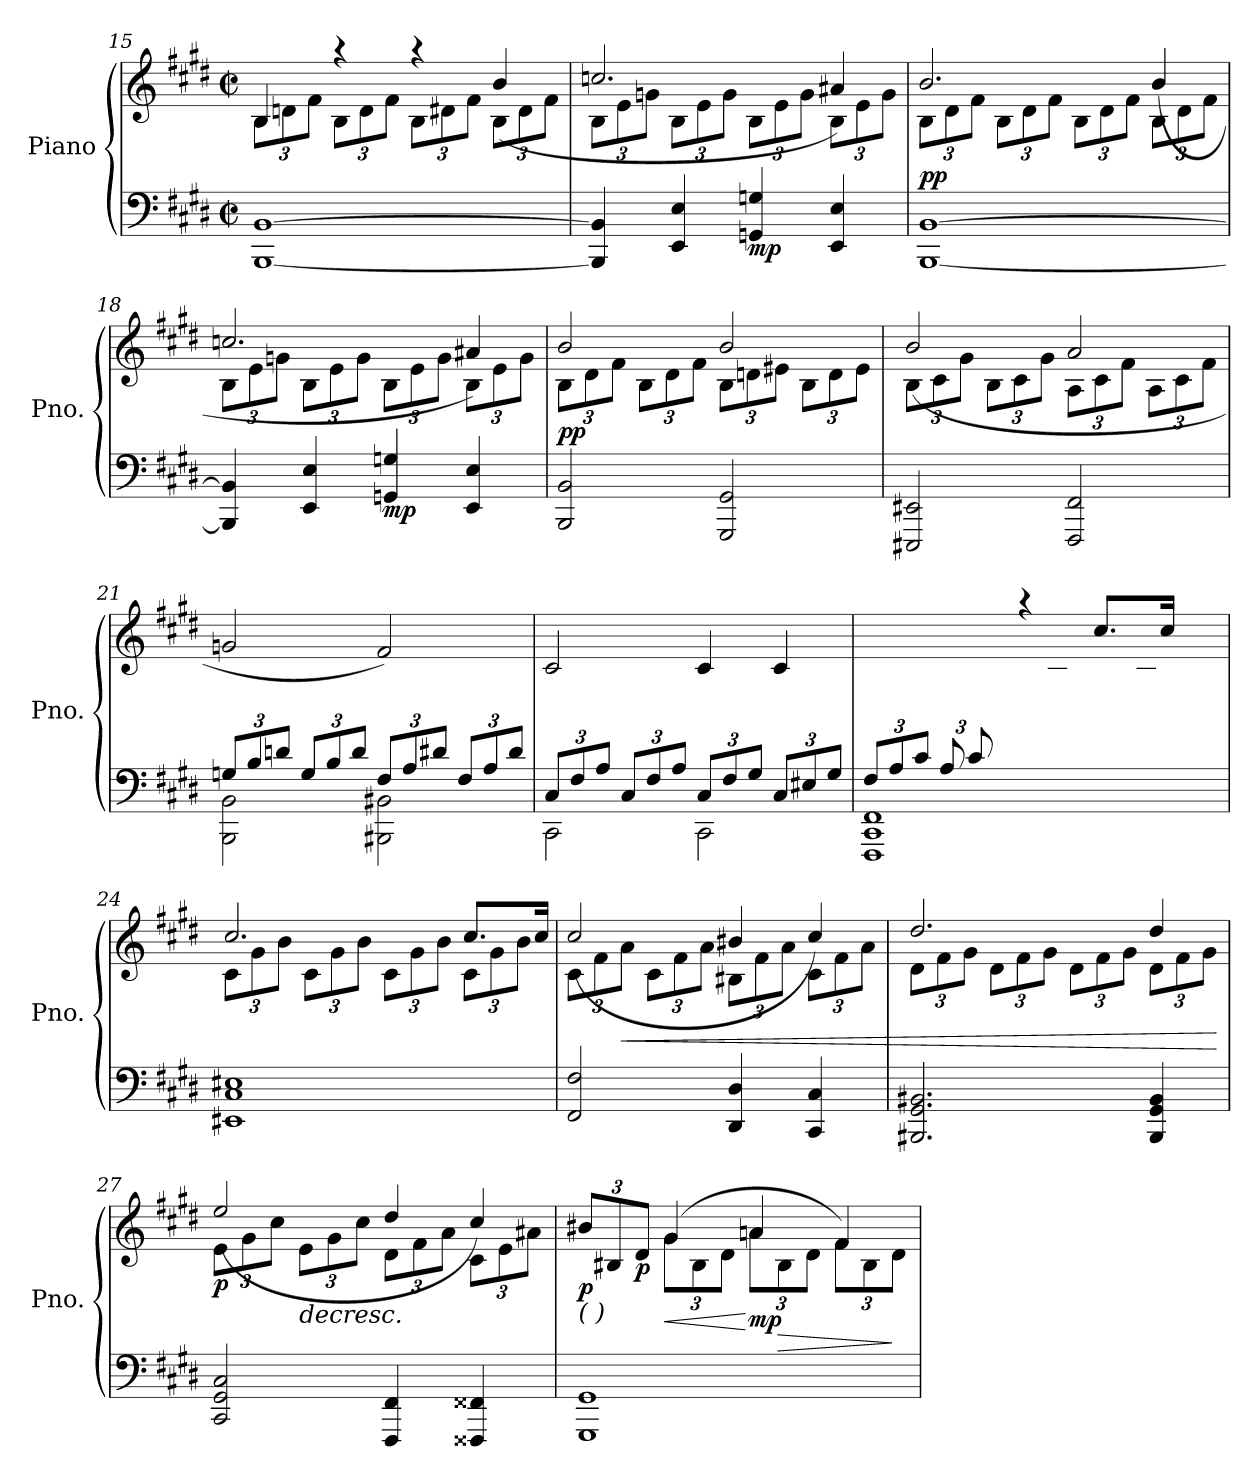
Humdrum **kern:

**kern	**kern	**dynam
*part1	*part1	*part1
*staff2	*staff1	*staff1/2
*I"Piano	*	*
*I'Pno.	*	*
!!LO:LB:g=z
*clefF4	*clefG2	*
*k[f#c#g#d#]	*k[f#c#g#d#]	*
*M2/2	*M2/2	*
*met(c|)	*met(c|)	*
*	*Xbrackettup	*
=15	=15	=15
*	*^	*
[1BBB [1BB	12B\L	4B/	.
.	12dn\	.	.
.	12f#\J	.	.
.	12B\L	4raa	.
.	12d\	.	.
.	12f#\J	.	.
.	12B\L	4raa	.
.	12d#X\	.	.
.	12f#\J	.	.
.	12B\L	(>4b/	.
.	12d#\	.	.
.	12f#\J	.	.
!!LO:LB:g=z	!!
=16	=16	=16	=16
4BBB/] 4BB/]	12B\L	2.ccn/	.
.	12e\	.	.
.	12gn\J	.	.
4EE/ 4E/	12B\L	.	.
.	12e\	.	.
.	12g\J	.	.
!	!	!	!LO:DY:b=2
4GGn/ 4Gn/	12B\L	.	mp
.	12e\	.	.
.	12g\J	.	.
4EE/ 4E/	12B\L	4a#X/)	.
.	12e\	.	.
.	12g\J	.	.
=17	=17	=17	=17
!	!	!	!LO:DY:a=2
[1BBB [1BB	12B\L	2.b/	pp
.	12d#\	.	.
.	12f#\J	.	.
.	12B\L	.	.
.	12d#\	.	.
.	12f#\J	.	.
.	12B\L	.	.
.	12d#\	.	.
.	12f#\J	.	.
.	12B\L	(>4b/	.
.	12d#\	.	.
.	12f#\J	.	.
=18	=18	=18	=18
4BBB/] 4BB/]	12B\L	2.ccn/	.
.	12e\	.	.
.	12gn\J	.	.
4EE/ 4E/	12B\L	.	.
.	12e\	.	.
.	12g\J	.	.
!	!	!	!LO:DY:b=2
4GGn/ 4Gn/	12B\L	.	mp
.	12e\	.	.
.	12g\J	.	.
4EE/ 4E/	12B\L	4a#X/)	.
.	12e\	.	.
.	12g\J	.	.
!!LO:LB:g=z	!!
=19	=19	=19	=19
!	!	!	!LO:DY:a=2
2BBB/ 2BB/	12B\L	2b/	pp
.	12d#\	.	.
.	12f#\J	.	.
.	12B\L	.	.
.	12d#\	.	.
.	12f#\J	.	.
2GGG#/ 2GG#/	12B\L	2b/	.
.	12dn\	.	.
.	12e#X\J	.	.
.	12B\L	.	.
.	12d\	.	.
.	12e#\J	.	.
!!LO:PB:g=z	!!
=20	=20	=20	=20
2EEE#X/ 2EE#X/	12B\L	(>2b/	.
.	12c#\	.	.
.	12g#\J	.	.
.	12B\L	.	.
.	12c#\	.	.
.	12g#\J	.	.
2FFF#/ 2FF#/	12A\L	2a/	.
.	12c#\	.	.
.	12f#\J	.	.
.	12A\L	.	.
.	12c#\	.	.
.	12f#\J	.	.
*	*v	*v	*
=21	=21	=21
*Xbrackettup	*	*
*^	*	*
12Gn/L	2BBB\ 2BB\	2gn/	.
12B/	.	.	.
12dn/J	.	.	.
12G/L	.	.	.
12B/	.	.	.
12d/J	.	.	.
12F#/L	2BBB#X\ 2BB#X\	2f#/)	.
12A/	.	.	.
12d#X/J	.	.	.
12F#/L	.	.	.
12A/	.	.	.
12d#/J	.	.	.
=22	=22	=22	=22
12C#/L	2CC#\	2c#/	.
12F#/	.	.	.
12A/J	.	.	.
12C#/L	.	.	.
12F#/	.	.	.
12A/J	.	.	.
12C#/L	2CC#\	4c#/	.
12F#/	.	.	.
12G#/J	.	.	.
12C#/L	.	4c#/	.
12E#X/	.	.	.
12G#/J	.	.	.
!!LO:LB:g=z
=23	=23	=23	=23
*	*	*^	*
12F#/L	1FFF# 1CC# 1FF#	12%5ryy	2ryy	.
12A/	.	.	.	.
12c#/J	.	.	.	.
12A/L	.	.	.	.
12c#/	.	.	.	.
12%7ryy	.	12f#\J	.	.
.	.	12c#\L	4raa	.
.	.	12f#\	.	.
.	.	12a\J	.	.
.	.	12c#\L	8.cc#/L	.
.	.	12f#\	.	.
.	.	12a\J	.	.
.	.	.	16cc#/Jk	.
*v	*v	*	*	*
!!LO:LB:g=z	!!
=24	=24	=24	=24
1EE#X 1C# 1E#X	12c#\L	2.cc#/	.
.	12g#\	.	.
.	12b\J	.	.
.	12c#\L	.	.
.	12g#\	.	.
.	12b\J	.	.
.	12c#\L	.	.
.	12g#\	.	.
.	12b\J	.	.
.	12c#\L	8.cc#/L	.
.	12g#\	.	.
.	12b\J	.	.
.	.	16cc#/Jk	.
=25	=25	=25	=25
2FF#/ 2F#/	12c#\L	(>2cc#/	.
.	12f#\	.	.
!	!	!	!LO:HP:b
.	12a\J	.	<
.	12c#\L	.	.
.	12f#\	.	.
.	12a\J	.	.
4DD#/ 4D#/	12B#X\L	4b#X/	.
.	12f#\	.	.
.	12a\J	.	.
4CC#/ 4C#/	12c#\L	4cc#/)	.
.	12f#\	.	.
.	12a\J	.	.
=26	=26	=26	=26
2.BBB#X/ 2.GG#/ 2.BB#X/	12d#\L	2.dd#/	.
.	12f#\	.	.
.	12g#\J	.	.
.	12d#\L	.	.
.	12f#\	.	.
.	12g#\J	.	.
.	12d#\L	.	.
.	12f#\	.	.
.	12g#\J	.	.
4BBB#/ 4GG#/ 4BB#/	12d#\L	4dd#/	.
.	12f#\	.	.
.	12g#\J	.	.
*	*v	*v	*
.	.	[
!!LO:LB:g=z
=27	=27	=27
*	*^	*
!	!	!	!LO:DY:b
2CC#/ 2GG#/ 2C#/	12e\L	(>2ee/	p
.	12g#\	.	.
.	12cc#\J	.	.
!	!	!	!LO:HP:b
.	12e\L	.	>
.	12g#\	.	.
.	12cc#\J	.	.
4FFF#/ 4FF#/	12d#\L	4dd#/	.
.	12f#\	.	.
.	12a\J	.	.
4FFF##X/ 4FF##X/	12c#\L	4cc#/)	.
.	12e\	.	.
.	12a#X\J	.	.
!!LO:LB:g=z	!!
=28	=28	=28	=28
!	!LO:TX:b:i:t=(  )	!	!
!	!	!	!LO:DY:b
1GGG# 1GG#	12b#X/L	4ryy	p
.	12B#X/	.	]
!	!	!	!LO:DY:b
.	12d#/J	.	p
!	!	!	!LO:HP:b
.	(>4g#/	12g#\L	<
.	.	12B#\	.
.	.	12d#\J	.
!	!	!	!LO:DY:n=1:b
.	4an/	12a\L	[ mp
!	!	!	!LO:HP:b
.	.	12B#\	>
.	.	12d#\J	.
.	4f#/)	12f#\L	.
.	.	12B#\	.
.	.	12d#\J	]
*	*v	*v	*
=	=	=
*-	*-	*-
